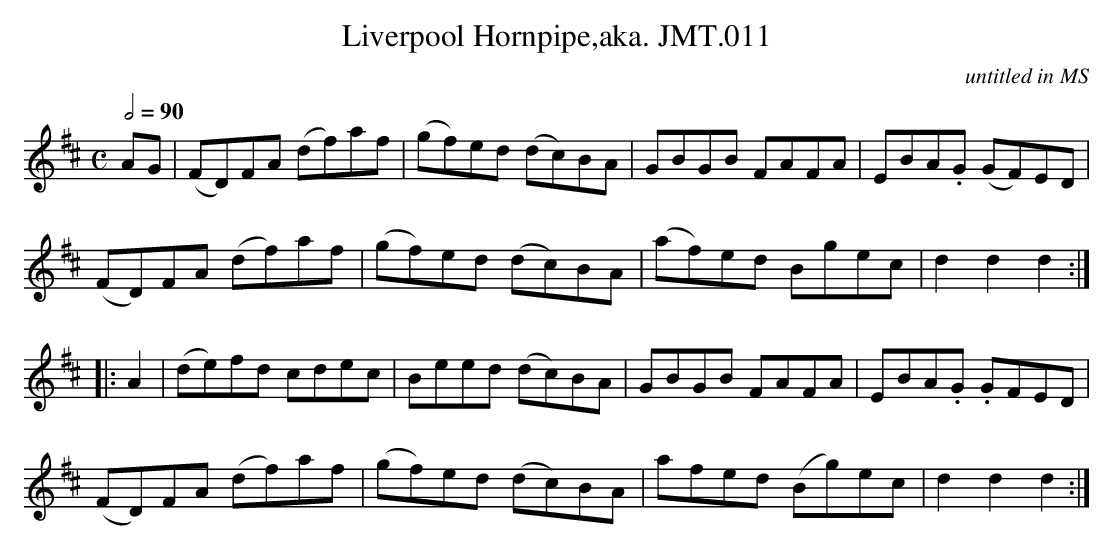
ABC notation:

X:1
T:Liverpool Hornpipe,aka. JMT.011
M:C
L:1/8
Q:1/2=90
C:untitled in MS
K:D
AG  |  (FD)FA (df)af | (gf)ed (dc)BA | GBGB FAFA | EBA.G (GF)ED|
(FD)FA (df)af | (gf)ed (dc)BA | (af)ed B-gec | d2d2d2 :|
|:A2|(de)fd cdec|Beed (dc)BA|GBGB FAFA|EBA.G .GFED|
(FD)FA (df)af|(gf)ed (dc)BA|afed (Bg)ec|d2d2d2:|
